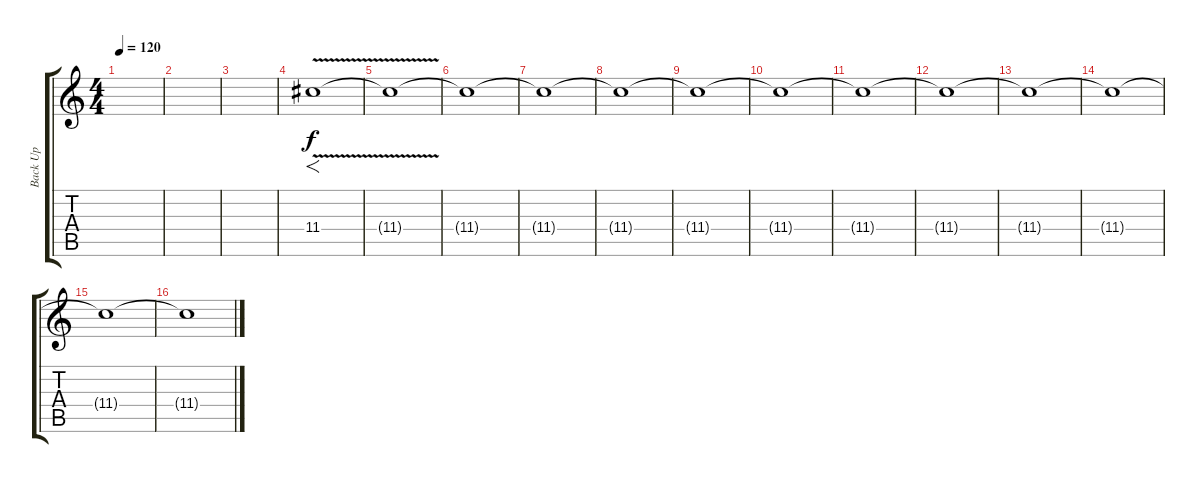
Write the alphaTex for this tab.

\track ("Back Up" "Back Up") {instrument distortionguitar}
\staff {score tabs}
\tuning (E4 B3 G3 D3 A2 E2) {hide}
\ts (4 4)
\tempo 120
\clef g2
\ks c
|
|
|
11.4{v}.1{f} |
11.4{t}.1 |
11.4{t}.1 |
11.4{t}.1 |
11.4{t}.1 |
11.4{t}.1 |
11.4{t}.1 |
11.4{t}.1 |
11.4{t}.1 |
11.4{t}.1 |
11.4{t}.1 |
11.4{t}.1 |
11.4{t}.1
